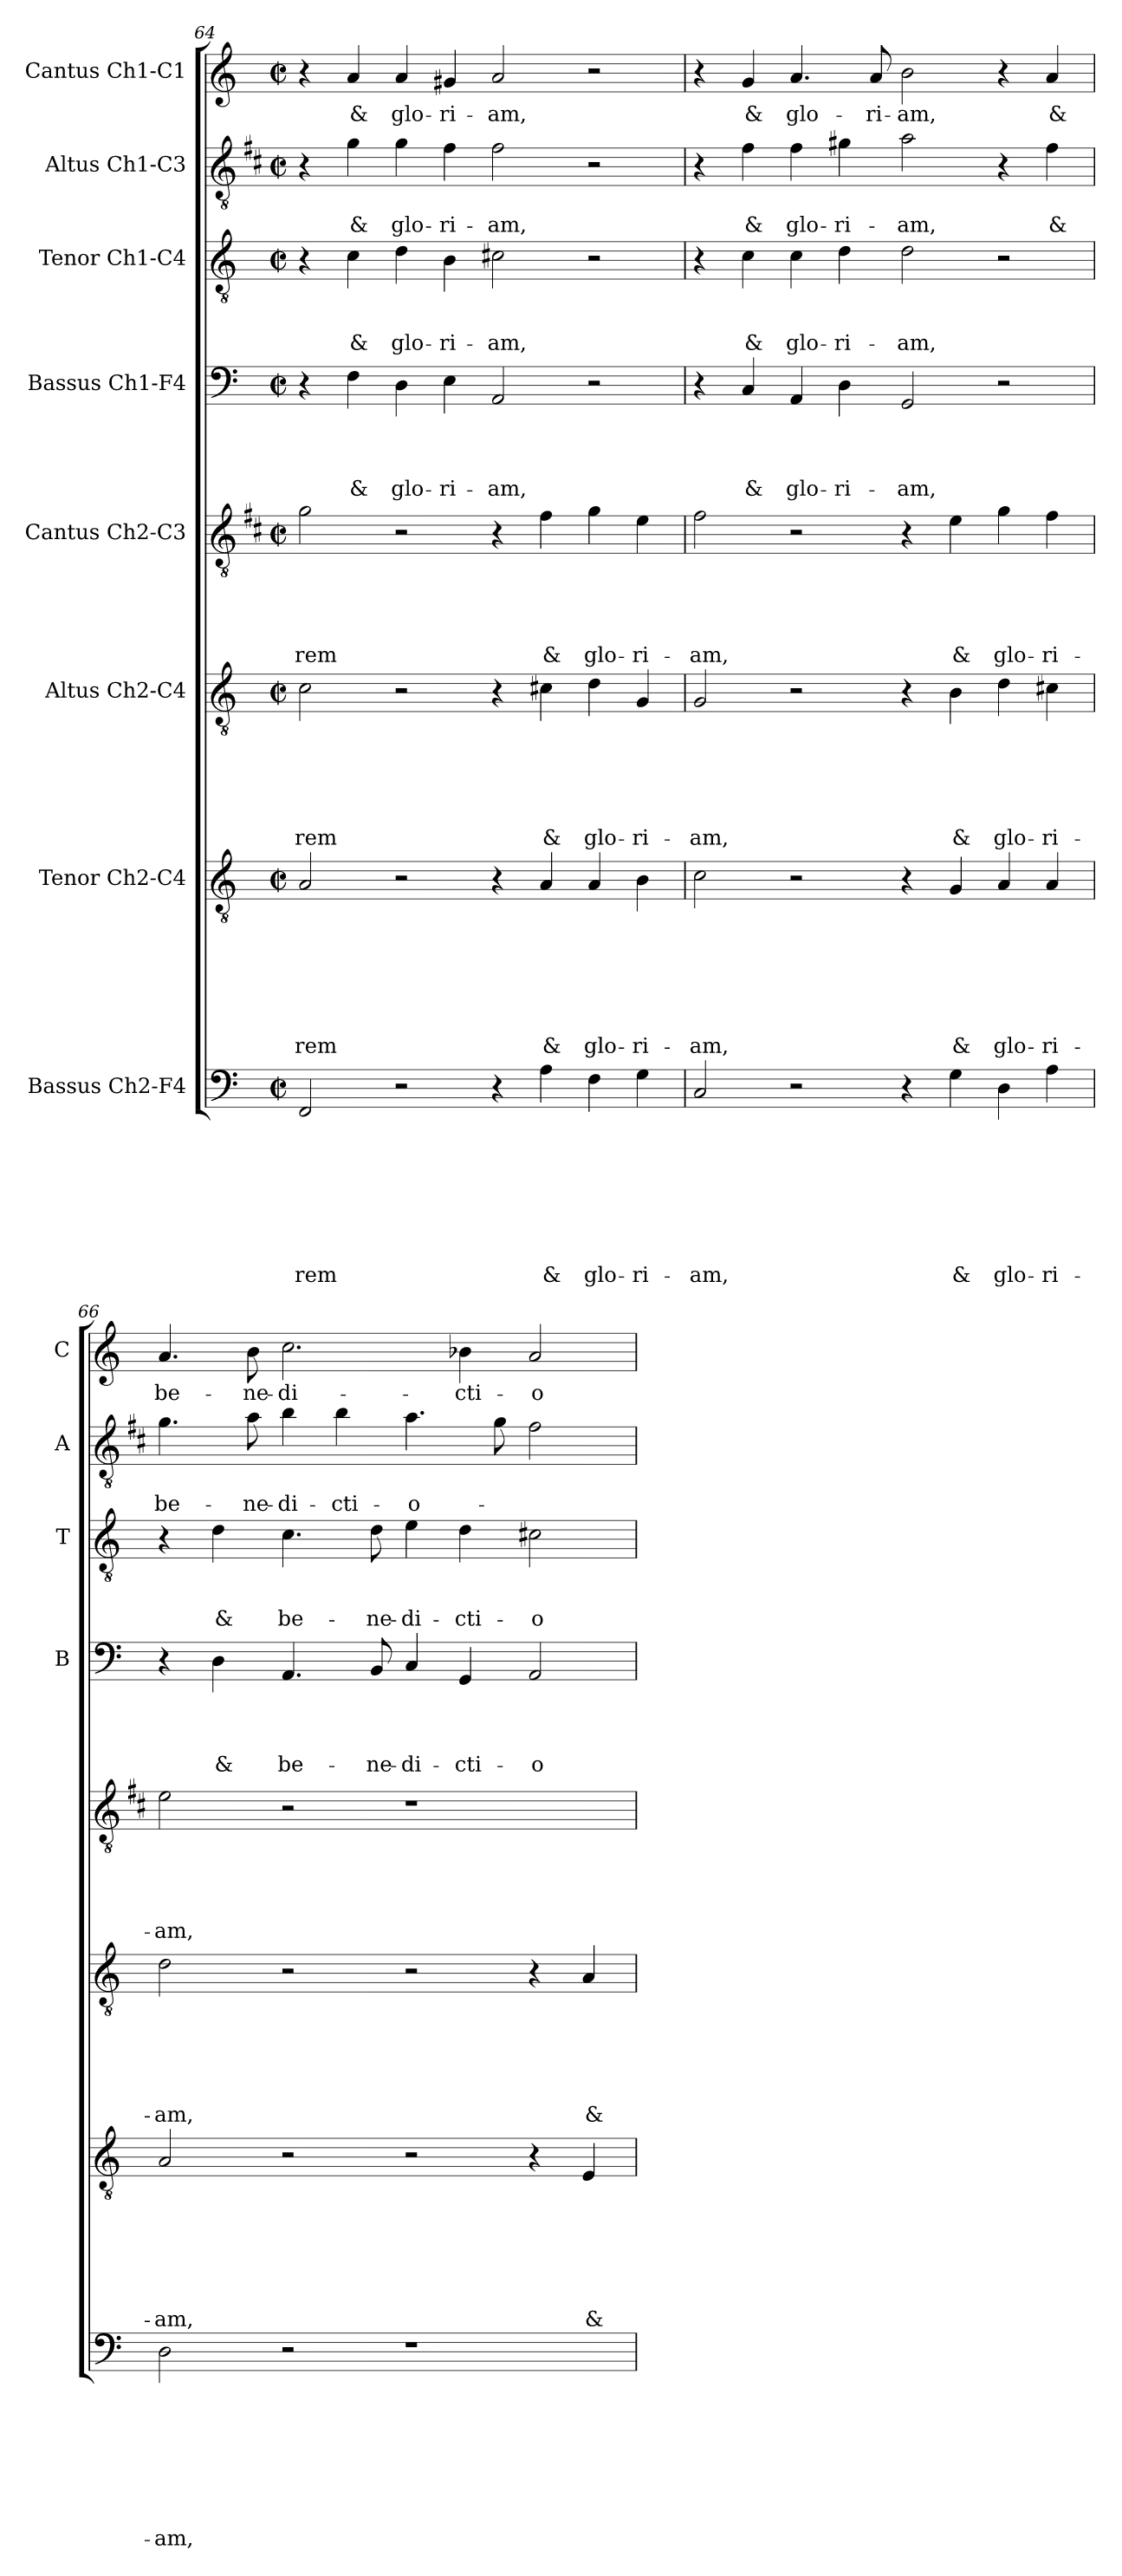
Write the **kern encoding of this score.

**kern	**text	**text	**text	**text	**text	**text	**text	**text	**kern	**text	**text	**text	**text	**text	**text	**text	**kern	**text	**text	**text	**text	**text	**text	**kern	**text	**text	**text	**text	**text	**kern	**text	**text	**text	**text	**kern	**text	**text	**text	**kern	**text	**text	**kern	**text
*part8	*part8	*part8	*part8	*part8	*part8	*part8	*part8	*part8	*part7	*part7	*part7	*part7	*part7	*part7	*part7	*part7	*part6	*part6	*part6	*part6	*part6	*part6	*part6	*part5	*part5	*part5	*part5	*part5	*part5	*part4	*part4	*part4	*part4	*part4	*part3	*part3	*part3	*part3	*part2	*part2	*part2	*part1	*part1
*staff8	*staff8	*staff8	*staff8	*staff8	*staff8	*staff8	*staff8	*staff8	*staff7	*staff7	*staff7	*staff7	*staff7	*staff7	*staff7	*staff7	*staff6	*staff6	*staff6	*staff6	*staff6	*staff6	*staff6	*staff5	*staff5	*staff5	*staff5	*staff5	*staff5	*staff4	*staff4	*staff4	*staff4	*staff4	*staff3	*staff3	*staff3	*staff3	*staff2	*staff2	*staff2	*staff1	*staff1
*I"Bassus Ch2-F4	*	*	*	*	*	*	*	*	*I"Tenor Ch2-C4	*	*	*	*	*	*	*	*I"Altus Ch2-C4	*	*	*	*	*	*	*I"Cantus Ch2-C3	*	*	*	*	*	*I"Bassus Ch1-F4	*	*	*	*	*I"Tenor Ch1-C4	*	*	*	*I"Altus Ch1-C3	*	*	*I"Cantus Ch1-C1	*
*	*	*	*	*	*	*	*	*	*	*	*	*	*	*	*	*	*	*	*	*	*	*	*	*	*	*	*	*	*	*I'B	*	*	*	*	*I'T	*	*	*	*I'A	*	*	*I'C	*
*clefF4	*	*	*	*	*	*	*	*	*clefGv2	*	*	*	*	*	*	*	*clefGv2	*	*	*	*	*	*	*clefGv2	*	*	*	*	*	*clefF4	*	*	*	*	*clefGv2	*	*	*	*clefGv2	*	*	*clefG2	*
*	*	*	*	*	*	*	*	*	*	*	*	*	*	*	*	*	*	*	*	*	*	*	*	*ITrd1c2	*	*	*	*	*	*	*	*	*	*	*	*	*	*	*ITrd1c2	*	*	*	*
*k[]	*	*	*	*	*	*	*	*	*k[]	*	*	*	*	*	*	*	*k[]	*	*	*	*	*	*	*k[]	*	*	*	*	*	*k[]	*	*	*	*	*k[]	*	*	*	*k[]	*	*	*k[]	*
*C:	*	*	*	*	*	*	*	*	*C:	*	*	*	*	*	*	*	*C:	*	*	*	*	*	*	*C:	*	*	*	*	*	*C:	*	*	*	*	*C:	*	*	*	*C:	*	*	*C:	*
*M2/2	*	*	*	*	*	*	*	*	*M2/2	*	*	*	*	*	*	*	*M2/2	*	*	*	*	*	*	*M2/2	*	*	*	*	*	*M2/2	*	*	*	*	*M2/2	*	*	*	*M2/2	*	*	*M2/2	*
*met(c|)	*	*	*	*	*	*	*	*	*met(c|)	*	*	*	*	*	*	*	*met(c|)	*	*	*	*	*	*	*met(c|)	*	*	*	*	*	*met(c|)	*	*	*	*	*met(c|)	*	*	*	*met(c|)	*	*	*met(c|)	*
=64	=64	=64	=64	=64	=64	=64	=64	=64	=64	=64	=64	=64	=64	=64	=64	=64	=64	=64	=64	=64	=64	=64	=64	=64	=64	=64	=64	=64	=64	=64	=64	=64	=64	=64	=64	=64	=64	=64	=64	=64	=64	=64	=64
!	!	!	!	!	!	!	!	!LO:LY:b	!	!	!	!	!	!	!	!LO:LY:b	!	!	!	!	!	!	!LO:LY:b	!	!	!	!	!	!LO:LY:b	!	!	!	!	!	!	!	!	!	!	!	!	!	!
2FF/	.	.	.	.	.	.	.	-rem	2A/	.	.	.	.	.	.	-rem	2c\	.	.	.	.	.	-rem	2f\	.	.	.	.	-rem	4r	.	.	.	.	4r	.	.	.	4r	.	.	4r	.
!	!	!	!	!	!	!	!	!	!	!	!	!	!	!	!	!	!	!	!	!	!	!	!	!	!	!	!	!	!	!	!	!	!	!LO:LY:b	!	!	!	!LO:LY:b	!	!	!LO:LY:b	!	!LO:LY:b
.	.	.	.	.	.	.	.	.	.	.	.	.	.	.	.	.	.	.	.	.	.	.	.	.	.	.	.	.	.	4F\	.	.	.	&	4c\	.	.	&	4f\	.	&	4a/	&
!	!	!	!	!	!	!	!	!	!	!	!	!	!	!	!	!	!	!	!	!	!	!	!	!	!	!	!	!	!	!	!	!	!	!LO:LY:b	!	!	!	!LO:LY:b	!	!	!LO:LY:b	!	!LO:LY:b
2r	.	.	.	.	.	.	.	.	2r	.	.	.	.	.	.	.	2r	.	.	.	.	.	.	2r	.	.	.	.	.	4D\	.	.	.	glo-	4d\	.	.	glo-	4f\	.	glo-	4a/	glo-
!	!	!	!	!	!	!	!	!	!	!	!	!	!	!	!	!	!	!	!	!	!	!	!	!	!	!	!	!	!	!	!	!	!	!LO:LY:b	!	!	!	!LO:LY:b	!	!	!LO:LY:b	!	!LO:LY:b
.	.	.	.	.	.	.	.	.	.	.	.	.	.	.	.	.	.	.	.	.	.	.	.	.	.	.	.	.	.	4E\	.	.	.	-ri-	4B\	.	.	-ri-	4e\	.	-ri-	4g#X/	-ri-
!	!	!	!	!	!	!	!	!	!	!	!	!	!	!	!	!	!	!	!	!	!	!	!	!	!	!	!	!	!	!	!	!	!	!LO:LY:b	!	!	!	!LO:LY:b	!	!	!LO:LY:b	!	!LO:LY:b
4r	.	.	.	.	.	.	.	.	4r	.	.	.	.	.	.	.	4r	.	.	.	.	.	.	4r	.	.	.	.	.	2AA/	.	.	.	-am,	2c#X\	.	.	-am,	2e\	.	-am,	2a/	-am,
!	!	!	!	!	!	!	!	!LO:LY:b	!	!	!	!	!	!	!	!LO:LY:b	!	!	!	!	!	!	!LO:LY:b	!	!	!	!	!	!LO:LY:b	!	!	!	!	!	!	!	!	!	!	!	!	!	!
4A\	.	.	.	.	.	.	.	&	4A/	.	.	.	.	.	.	&	4c#\	.	.	.	.	.	&	4e\	.	.	.	.	&	.	.	.	.	.	.	.	.	.	.	.	.	.	.
!	!	!	!	!	!	!	!	!LO:LY:b	!	!	!	!	!	!	!	!LO:LY:b	!	!	!	!	!	!	!LO:LY:b	!	!	!	!	!	!LO:LY:b	!	!	!	!	!	!	!	!	!	!	!	!	!	!
4F\	.	.	.	.	.	.	.	glo-	4A/	.	.	.	.	.	.	glo-	4d\	.	.	.	.	.	glo-	4f\	.	.	.	.	glo-	2r	.	.	.	.	2r	.	.	.	2r	.	.	2r	.
!	!	!	!	!	!	!	!	!LO:LY:b	!	!	!	!	!	!	!	!LO:LY:b	!	!	!	!	!	!	!LO:LY:b	!	!	!	!	!	!LO:LY:b	!	!	!	!	!	!	!	!	!	!	!	!	!	!
4G\	.	.	.	.	.	.	.	-ri-	4B\	.	.	.	.	.	.	-ri-	4G/	.	.	.	.	.	-ri-	4d\	.	.	.	.	-ri-	.	.	.	.	.	.	.	.	.	.	.	.	.	.
!!LO:PB:g=z
=65	=65	=65	=65	=65	=65	=65	=65	=65	=65	=65	=65	=65	=65	=65	=65	=65	=65	=65	=65	=65	=65	=65	=65	=65	=65	=65	=65	=65	=65	=65	=65	=65	=65	=65	=65	=65	=65	=65	=65	=65	=65	=65	=65
!	!	!	!	!	!	!	!	!LO:LY:b	!	!	!	!	!	!	!	!LO:LY:b	!	!	!	!	!	!	!LO:LY:b	!	!	!	!	!	!LO:LY:b	!	!	!	!	!	!	!	!	!	!	!	!	!	!
2C/	.	.	.	.	.	.	.	-am,	2c\	.	.	.	.	.	.	-am,	2G/	.	.	.	.	.	-am,	2e\	.	.	.	.	-am,	4r	.	.	.	.	4r	.	.	.	4r	.	.	4r	.
!	!	!	!	!	!	!	!	!	!	!	!	!	!	!	!	!	!	!	!	!	!	!	!	!	!	!	!	!	!	!	!	!	!	!LO:LY:b	!	!	!	!LO:LY:b	!	!	!LO:LY:b	!	!LO:LY:b
.	.	.	.	.	.	.	.	.	.	.	.	.	.	.	.	.	.	.	.	.	.	.	.	.	.	.	.	.	.	4C/	.	.	.	&	4c\	.	.	&	4e\	.	&	4g/	&
!	!	!	!	!	!	!	!	!	!	!	!	!	!	!	!	!	!	!	!	!	!	!	!	!	!	!	!	!	!	!	!	!	!	!LO:LY:b	!	!	!	!LO:LY:b	!	!	!LO:LY:b	!	!LO:LY:b
2r	.	.	.	.	.	.	.	.	2r	.	.	.	.	.	.	.	2r	.	.	.	.	.	.	2r	.	.	.	.	.	4AA/	.	.	.	glo-	4c\	.	.	glo-	4e\	.	glo-	4.a/	glo-
!	!	!	!	!	!	!	!	!	!	!	!	!	!	!	!	!	!	!	!	!	!	!	!	!	!	!	!	!	!	!	!	!	!	!LO:LY:b	!	!	!	!LO:LY:b	!	!	!LO:LY:b	!	!
.	.	.	.	.	.	.	.	.	.	.	.	.	.	.	.	.	.	.	.	.	.	.	.	.	.	.	.	.	.	4D\	.	.	.	-ri-	4d\	.	.	-ri-	4f#X\	.	-ri-	.	.
!	!	!	!	!	!	!	!	!	!	!	!	!	!	!	!	!	!	!	!	!	!	!	!	!	!	!	!	!	!	!	!	!	!	!	!	!	!	!	!	!	!	!	!LO:LY:b
.	.	.	.	.	.	.	.	.	.	.	.	.	.	.	.	.	.	.	.	.	.	.	.	.	.	.	.	.	.	.	.	.	.	.	.	.	.	.	.	.	.	8a/	-ri-
!	!	!	!	!	!	!	!	!	!	!	!	!	!	!	!	!	!	!	!	!	!	!	!	!	!	!	!	!	!	!	!	!	!	!LO:LY:b	!	!	!	!LO:LY:b	!	!	!LO:LY:b	!	!LO:LY:b
4r	.	.	.	.	.	.	.	.	4r	.	.	.	.	.	.	.	4r	.	.	.	.	.	.	4r	.	.	.	.	.	2GG/	.	.	.	-am,	2d\	.	.	-am,	2g\	.	-am,	2b\	-am,
!	!	!	!	!	!	!	!	!LO:LY:b	!	!	!	!	!	!	!	!LO:LY:b	!	!	!	!	!	!	!LO:LY:b	!	!	!	!	!	!LO:LY:b	!	!	!	!	!	!	!	!	!	!	!	!	!	!
4G\	.	.	.	.	.	.	.	&	4G/	.	.	.	.	.	.	&	4B\	.	.	.	.	.	&	4d\	.	.	.	.	&	.	.	.	.	.	.	.	.	.	.	.	.	.	.
!	!	!	!	!	!	!	!	!LO:LY:b	!	!	!	!	!	!	!	!LO:LY:b	!	!	!	!	!	!	!LO:LY:b	!	!	!	!	!	!LO:LY:b	!	!	!	!	!	!	!	!	!	!	!	!	!	!
4D\	.	.	.	.	.	.	.	glo-	4A/	.	.	.	.	.	.	glo-	4d\	.	.	.	.	.	glo-	4f\	.	.	.	.	glo-	2r	.	.	.	.	2r	.	.	.	4r	.	.	4r	.
!	!	!	!	!	!	!	!	!LO:LY:b	!	!	!	!	!	!	!	!LO:LY:b	!	!	!	!	!	!	!LO:LY:b	!	!	!	!	!	!LO:LY:b	!	!	!	!	!	!	!	!	!	!	!	!LO:LY:b	!	!LO:LY:b
4A\	.	.	.	.	.	.	.	-ri-	4A/	.	.	.	.	.	.	-ri-	4c#X\	.	.	.	.	.	-ri-	4e\	.	.	.	.	-ri-	.	.	.	.	.	.	.	.	.	4e\	.	&	4a/	&
=66	=66	=66	=66	=66	=66	=66	=66	=66	=66	=66	=66	=66	=66	=66	=66	=66	=66	=66	=66	=66	=66	=66	=66	=66	=66	=66	=66	=66	=66	=66	=66	=66	=66	=66	=66	=66	=66	=66	=66	=66	=66	=66	=66
!	!	!	!	!	!	!	!	!LO:LY:b	!	!	!	!	!	!	!	!LO:LY:b	!	!	!	!	!	!	!LO:LY:b	!	!	!	!	!	!LO:LY:b	!	!	!	!	!	!	!	!	!	!	!	!LO:LY:b	!	!LO:LY:b
2D\	.	.	.	.	.	.	.	-am,	2A/	.	.	.	.	.	.	-am,	2d\	.	.	.	.	.	-am,	2d\	.	.	.	.	-am,	4r	.	.	.	.	4r	.	.	.	4.f\	.	be-	4.a/	be-
!	!	!	!	!	!	!	!	!	!	!	!	!	!	!	!	!	!	!	!	!	!	!	!	!	!	!	!	!	!	!	!	!	!	!LO:LY:b	!	!	!	!LO:LY:b	!	!	!	!	!
.	.	.	.	.	.	.	.	.	.	.	.	.	.	.	.	.	.	.	.	.	.	.	.	.	.	.	.	.	.	4D\	.	.	.	&	4d\	.	.	&	.	.	.	.	.
!	!	!	!	!	!	!	!	!	!	!	!	!	!	!	!	!	!	!	!	!	!	!	!	!	!	!	!	!	!	!	!	!	!	!	!	!	!	!	!	!	!LO:LY:b	!	!LO:LY:b
.	.	.	.	.	.	.	.	.	.	.	.	.	.	.	.	.	.	.	.	.	.	.	.	.	.	.	.	.	.	.	.	.	.	.	.	.	.	.	8g\	.	-ne-	8b\	-ne-
!	!	!	!	!	!	!	!	!	!	!	!	!	!	!	!	!	!	!	!	!	!	!	!	!	!	!	!	!	!	!	!	!	!	!LO:LY:b	!	!	!	!LO:LY:b	!	!	!LO:LY:b	!	!LO:LY:b
2r	.	.	.	.	.	.	.	.	2r	.	.	.	.	.	.	.	2r	.	.	.	.	.	.	2r	.	.	.	.	.	4.AA/	.	.	.	be-	4.c\	.	.	be-	4a\	.	-di-	2.cc\	-di-
!	!	!	!	!	!	!	!	!	!	!	!	!	!	!	!	!	!	!	!	!	!	!	!	!	!	!	!	!	!	!	!	!	!	!	!	!	!	!	!	!	!LO:LY:b	!	!
.	.	.	.	.	.	.	.	.	.	.	.	.	.	.	.	.	.	.	.	.	.	.	.	.	.	.	.	.	.	.	.	.	.	.	.	.	.	.	4a\	.	-cti-	.	.
!	!	!	!	!	!	!	!	!	!	!	!	!	!	!	!	!	!	!	!	!	!	!	!	!	!	!	!	!	!	!	!	!	!	!LO:LY:b	!	!	!	!LO:LY:b	!	!	!	!	!
.	.	.	.	.	.	.	.	.	.	.	.	.	.	.	.	.	.	.	.	.	.	.	.	.	.	.	.	.	.	8BB/	.	.	.	-ne-	8d\	.	.	-ne-	.	.	.	.	.
!	!	!	!	!	!	!	!	!	!	!	!	!	!	!	!	!	!	!	!	!	!	!	!	!	!	!	!	!	!	!	!	!	!	!LO:LY:b	!	!	!	!LO:LY:b	!	!	!LO:LY:b	!	!
1r	.	.	.	.	.	.	.	.	2r	.	.	.	.	.	.	.	2r	.	.	.	.	.	.	1r	.	.	.	.	.	4C/	.	.	.	-di-	4e\	.	.	-di-	4.g\	.	-o-	.	.
!	!	!	!	!	!	!	!	!	!	!	!	!	!	!	!	!	!	!	!	!	!	!	!	!	!	!	!	!	!	!	!	!	!	!LO:LY:b	!	!	!	!LO:LY:b	!	!	!	!	!LO:LY:b
.	.	.	.	.	.	.	.	.	.	.	.	.	.	.	.	.	.	.	.	.	.	.	.	.	.	.	.	.	.	4GG/	.	.	.	-cti-	4d\	.	.	-cti-	.	.	.	4b-X\	-cti-
.	.	.	.	.	.	.	.	.	.	.	.	.	.	.	.	.	.	.	.	.	.	.	.	.	.	.	.	.	.	.	.	.	.	.	.	.	.	.	8f\	.	.	.	.
!	!	!	!	!	!	!	!	!	!	!	!	!	!	!	!	!	!	!	!	!	!	!	!	!	!	!	!	!	!	!	!	!	!	!LO:LY:b	!	!	!	!LO:LY:b	!	!	!	!	!LO:LY:b
.	.	.	.	.	.	.	.	.	4r	.	.	.	.	.	.	.	4r	.	.	.	.	.	.	.	.	.	.	.	.	2AA/	.	.	.	-o-	2c#X\	.	.	-o-	2e\	.	.	2a/	-o-
!	!	!	!	!	!	!	!	!	!	!	!	!	!	!	!	!LO:LY:b	!	!	!	!	!	!	!LO:LY:b	!	!	!	!	!	!	!	!	!	!	!	!	!	!	!	!	!	!	!	!
.	.	.	.	.	.	.	.	.	4E/	.	.	.	.	.	.	&	4A/	.	.	.	.	.	&	.	.	.	.	.	.	.	.	.	.	.	.	.	.	.	.	.	.	.	.
=	=	=	=	=	=	=	=	=	=	=	=	=	=	=	=	=	=	=	=	=	=	=	=	=	=	=	=	=	=	=	=	=	=	=	=	=	=	=	=	=	=	=	=
*-	*-	*-	*-	*-	*-	*-	*-	*-	*-	*-	*-	*-	*-	*-	*-	*-	*-	*-	*-	*-	*-	*-	*-	*-	*-	*-	*-	*-	*-	*-	*-	*-	*-	*-	*-	*-	*-	*-	*-	*-	*-	*-	*-
